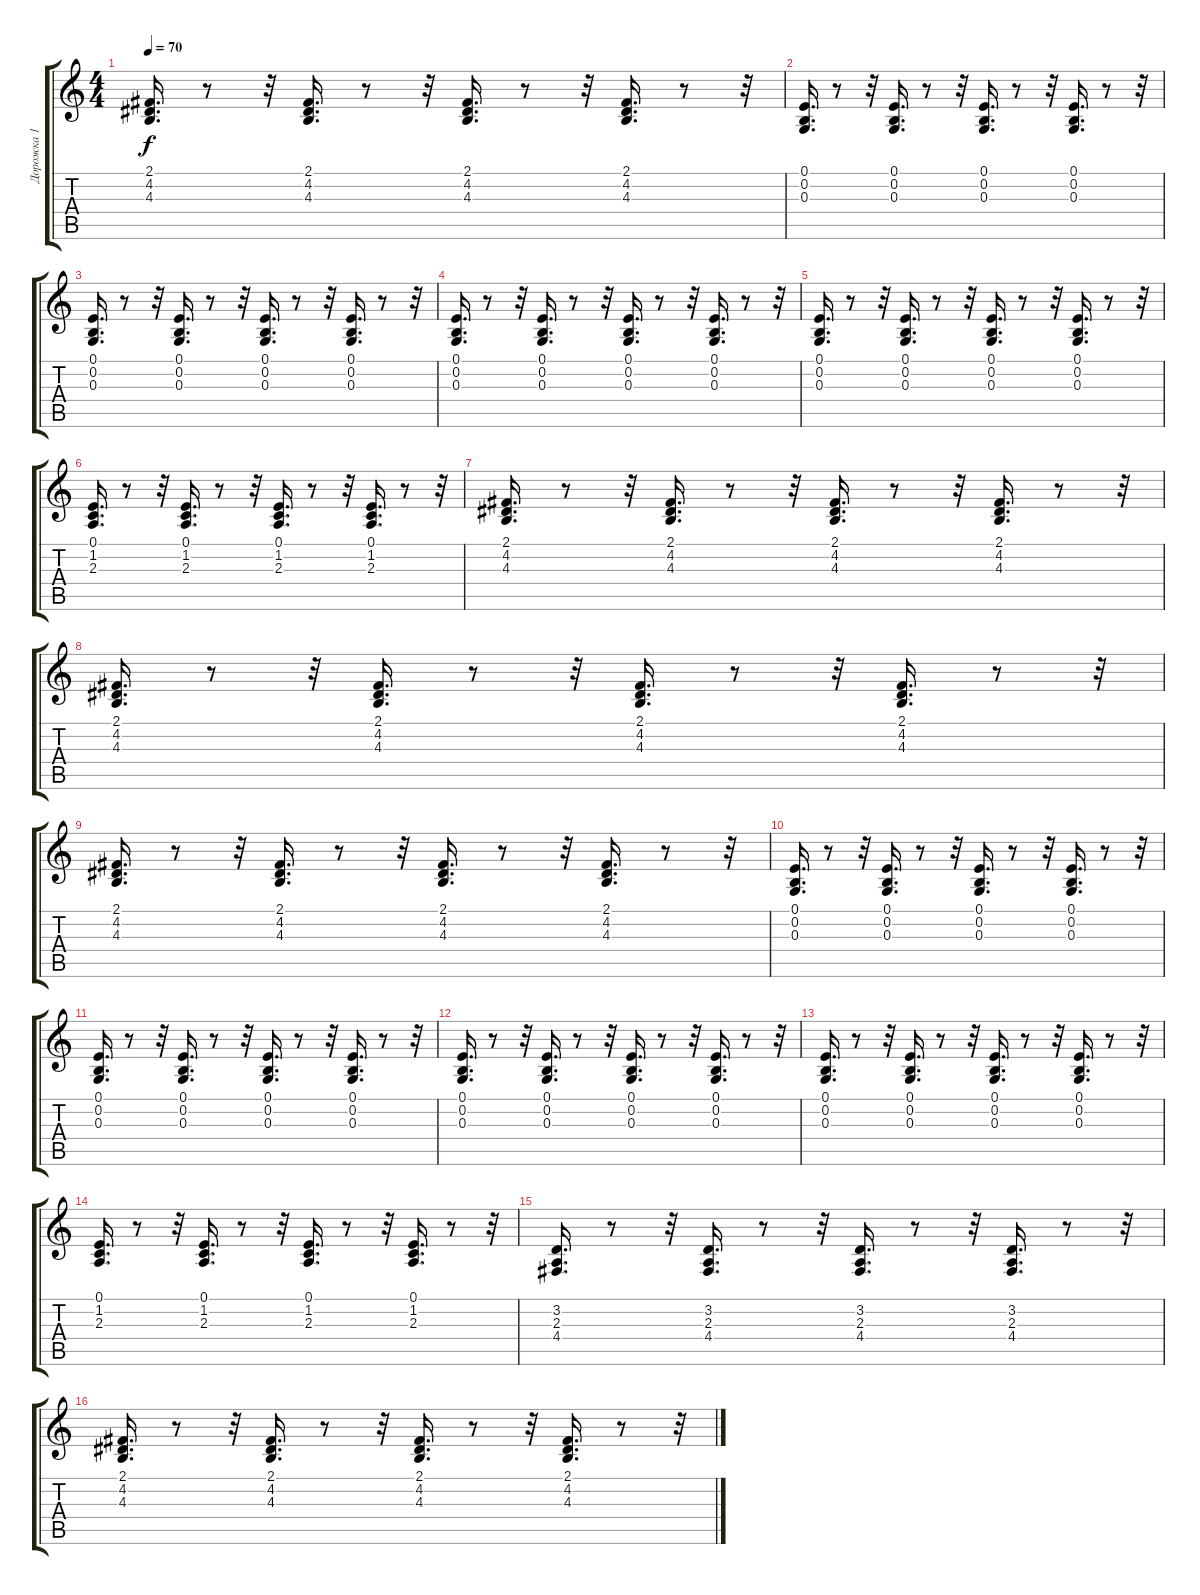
\track ("Дорожка 1" "Дорожка 1") {instrument acousticgrandpiano}
\staff {score tabs}
\tuning (E4 B3 G3 D3 A2 E2) {hide}
\ts (4 4)
\tempo 70
\clef g2
\ks c
(2.1 4.2 4.3).16{d dy f} r.8 r.32 (2.1 4.2 4.3).16{d} r.8 r.32 (2.1 4.2 4.3).16{d} r.8 r.32 (2.1 4.2 4.3).16{d} r.8 r.32 |
(0.1 0.2 0.3).16{d} r.8 r.32 (0.1 0.2 0.3).16{d} r.8 r.32 (0.1 0.2 0.3).16{d} r.8 r.32 (0.1 0.2 0.3).16{d} r.8 r.32 |
(0.1 0.2 0.3).16{d} r.8 r.32 (0.1 0.2 0.3).16{d} r.8 r.32 (0.1 0.2 0.3).16{d} r.8 r.32 (0.1 0.2 0.3).16{d} r.8 r.32 |
(0.1 0.2 0.3).16{d} r.8 r.32 (0.1 0.2 0.3).16{d} r.8 r.32 (0.1 0.2 0.3).16{d} r.8 r.32 (0.1 0.2 0.3).16{d} r.8 r.32 |
(0.1 0.2 0.3).16{d} r.8 r.32 (0.1 0.2 0.3).16{d} r.8 r.32 (0.1 0.2 0.3).16{d} r.8 r.32 (0.1 0.2 0.3).16{d} r.8 r.32 |
(0.1 1.2 2.3).16{d} r.8 r.32 (0.1 1.2 2.3).16{d} r.8 r.32 (0.1 1.2 2.3).16{d} r.8 r.32 (0.1 1.2 2.3).16{d} r.8 r.32 |
(2.1 4.2 4.3).16{d} r.8 r.32 (2.1 4.2 4.3).16{d} r.8 r.32 (2.1 4.2 4.3).16{d} r.8 r.32 (2.1 4.2 4.3).16{d} r.8 r.32 |
(2.1 4.2 4.3).16{d} r.8 r.32 (2.1 4.2 4.3).16{d} r.8 r.32 (2.1 4.2 4.3).16{d} r.8 r.32 (2.1 4.2 4.3).16{d} r.8 r.32 |
(2.1 4.2 4.3).16{d} r.8 r.32 (2.1 4.2 4.3).16{d} r.8 r.32 (2.1 4.2 4.3).16{d} r.8 r.32 (2.1 4.2 4.3).16{d} r.8 r.32 |
(0.1 0.2 0.3).16{d} r.8 r.32 (0.1 0.2 0.3).16{d} r.8 r.32 (0.1 0.2 0.3).16{d} r.8 r.32 (0.1 0.2 0.3).16{d} r.8 r.32 |
(0.1 0.2 0.3).16{d} r.8 r.32 (0.1 0.2 0.3).16{d} r.8 r.32 (0.1 0.2 0.3).16{d} r.8 r.32 (0.1 0.2 0.3).16{d} r.8 r.32 |
(0.1 0.2 0.3).16{d} r.8 r.32 (0.1 0.2 0.3).16{d} r.8 r.32 (0.1 0.2 0.3).16{d} r.8 r.32 (0.1 0.2 0.3).16{d} r.8 r.32 |
(0.1 0.2 0.3).16{d} r.8 r.32 (0.1 0.2 0.3).16{d} r.8 r.32 (0.1 0.2 0.3).16{d} r.8 r.32 (0.1 0.2 0.3).16{d} r.8 r.32 |
(0.1 1.2 2.3).16{d} r.8 r.32 (0.1 1.2 2.3).16{d} r.8 r.32 (0.1 1.2 2.3).16{d} r.8 r.32 (0.1 1.2 2.3).16{d} r.8 r.32 |
(3.2 2.3 4.4).16{d} r.8 r.32 (3.2 2.3 4.4).16{d} r.8 r.32 (3.2 2.3 4.4).16{d} r.8 r.32 (3.2 2.3 4.4).16{d} r.8 r.32 |
(2.1 4.2 4.3).16{d} r.8 r.32 (2.1 4.2 4.3).16{d} r.8 r.32 (2.1 4.2 4.3).16{d} r.8 r.32 (2.1 4.2 4.3).16{d} r.8 r.32
